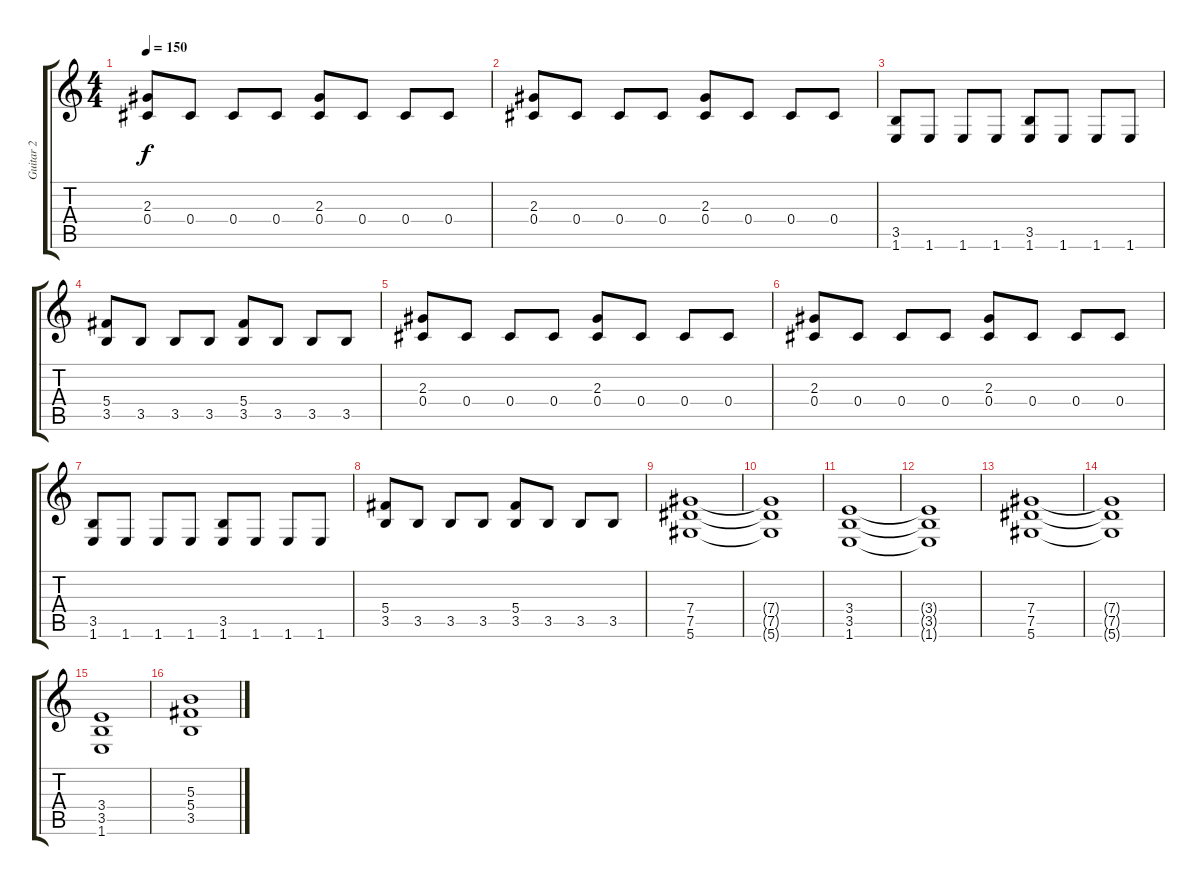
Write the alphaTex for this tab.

\track ("Guitar 2" "Guitar 2") {instrument distortionguitar}
\staff {score tabs}
\tuning (Eb4 Bb3 Gb3 Db3 Ab2 Eb2) {hide}
\ts (4 4)
\tempo 150
\clef g2
\ks c
(2.3 0.4).8{dy f} 0.4.8 0.4.8 0.4.8 (2.3 0.4).8 0.4.8 0.4.8 0.4.8 |
(2.3 0.4).8 0.4.8 0.4.8 0.4.8 (2.3 0.4).8 0.4.8 0.4.8 0.4.8 |
(3.5 1.6).8 1.6.8 1.6.8 1.6.8 (3.5 1.6).8 1.6.8 1.6.8 1.6.8 |
(5.4 3.5).8 3.5.8 3.5.8 3.5.8 (5.4 3.5).8 3.5.8 3.5.8 3.5.8 |
(2.3 0.4).8 0.4.8 0.4.8 0.4.8 (2.3 0.4).8 0.4.8 0.4.8 0.4.8 |
(2.3 0.4).8 0.4.8 0.4.8 0.4.8 (2.3 0.4).8 0.4.8 0.4.8 0.4.8 |
(3.5 1.6).8 1.6.8 1.6.8 1.6.8 (3.5 1.6).8 1.6.8 1.6.8 1.6.8 |
(5.4 3.5).8 3.5.8 3.5.8 3.5.8 (5.4 3.5).8 3.5.8 3.5.8 3.5.8 |
(7.4 7.5 5.6).1 |
(7.4{t} 7.5{t} 5.6{t}).1 |
(3.4 3.5 1.6).1 |
(3.4{t} 3.5{t} 1.6{t}).1 |
(7.4 7.5 5.6).1 |
(7.4{t} 7.5{t} 5.6{t}).1 |
(3.4 3.5 1.6).1 |
(5.3 5.4 3.5).1
